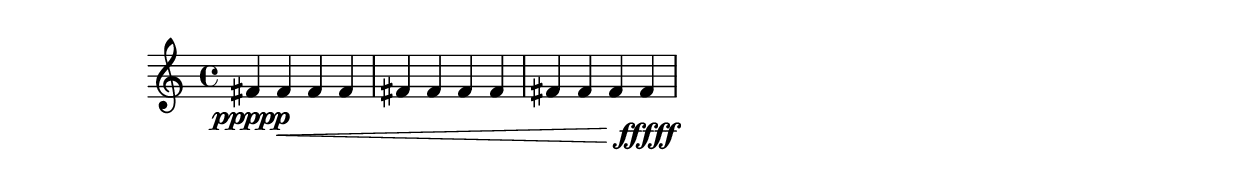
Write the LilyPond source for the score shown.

\version "2.20.0"

\score {
  \relative fis' { 
    fis4\ppppp fis\< fis fis fis fis fis fis fis fis fis fis\fffff
  }
  \layout {}
  \midi { tempo = 60 }
}
